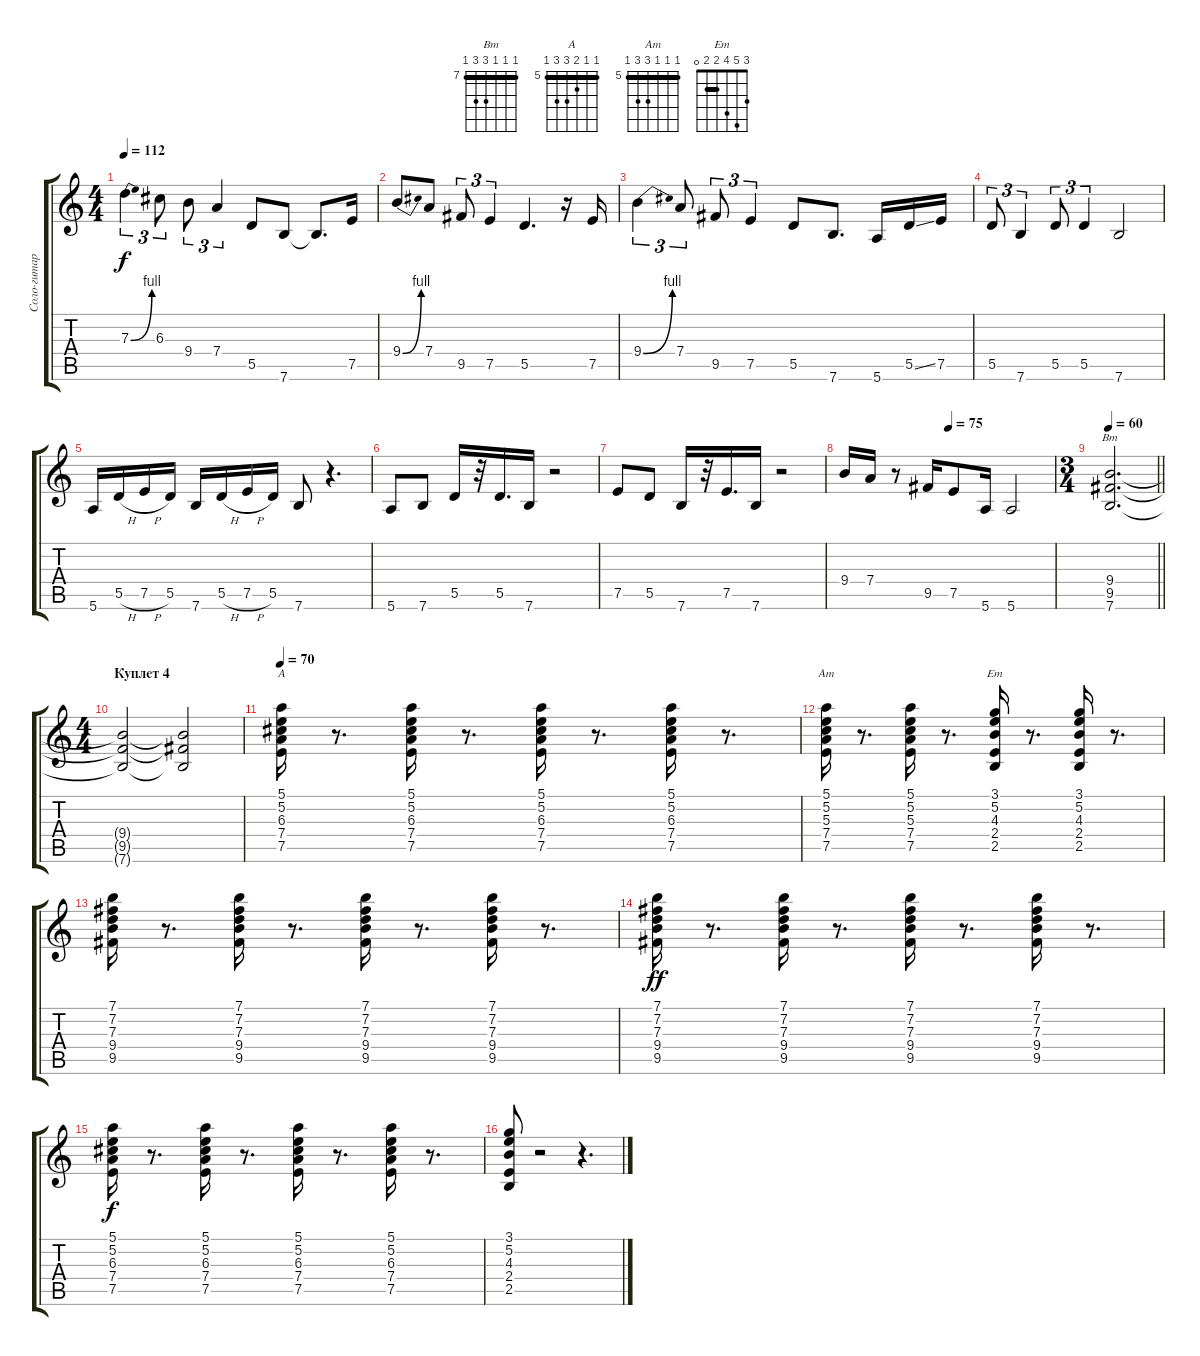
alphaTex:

\track ("Соло-гитара (А.Макаревич)" "Соло-гитар") {instrument distortionguitar}
\staff {score tabs}
\tuning (E4 B3 G3 D3 A2 E2) {hide}
\chord ("Bm" 7 7 7 9 9 7) {firstfret 7 barre 7}
\chord ("A" 5 5 6 7 7 5) {firstfret 5 barre 5}
\chord ("Am" 5 5 5 7 7 5) {firstfret 5 barre 5}
\chord ("Em" 3 5 4 2 2 0) {barre 2}
\ts (4 4)
\tempo 112
\clef g2
\ks c
7.3{be (bend 0 0 60 4)}.4{tu (3 2) dy f} 6.3.8{tu (3 2)} 9.4.8{tu (3 2)} 7.4.4{tu (3 2)} 5.5.8 7.6.8 7.6{t}.8{d} 7.5.16 |
9.4{be (bend 0 0 60 4)}.8 7.4.8 9.5.8{tu (3 2)} 7.5.4{tu (3 2)} 5.5.4{d} r.16 7.5.16 |
9.4{be (bend 0 0 60 4)}.4{tu (3 2)} 7.4.8{tu (3 2)} 9.5.8{tu (3 2)} 7.5.4{tu (3 2)} 5.5.8 7.6.8{d} 5.6.16 5.5{ss}.16 7.5.16 |
5.5.8{tu (3 2)} 7.6.4{tu (3 2)} 5.5.8{tu (3 2)} 5.5.4{tu (3 2)} 7.6.2 |
5.6.16 5.5{h}.16 7.5{h}.16 5.5.16 7.6.16 5.5{h}.16 7.5{h}.16 5.5.16 7.6.8 r.4{d} |
5.6.8 7.6.8 5.5.16 r.32 5.5.16{d} 7.6.16 r.2 |
7.5.8 5.5.8 7.6.16 r.32 7.5.16{d} 7.6.16 r.2 |
\tempo (75 0.5)
9.4.16 7.4.16 r.8 9.5.16 7.5.8 5.6.16 5.6.2 |
\ts (3 4)
\tempo 60
\barLineRight lightlight
(9.4 9.5 7.6).2{d ch "Bm" volume 6} |
\ts (4 4)
\section ("" "Куплет 4")
(9.4{t} 9.5{t} 7.6{t}).2 (9.4{t} 9.5{t} 7.6{t}).2 |
\tempo 70
(5.1 5.2 6.3 7.4 7.5).16{ch "A" volume 15} r.8{d} (5.1 5.2 6.3 7.4 7.5).16 r.8{d} (5.1 5.2 6.3 7.4 7.5).16 r.8{d} (5.1 5.2 6.3 7.4 7.5).16 r.8{d} |
(5.1 5.2 5.3 7.4 7.5).16{ch "Am"} r.8{d} (5.1 5.2 5.3 7.4 7.5).16 r.8{d} (3.1 5.2 4.3 2.4 2.5).16{ch "Em"} r.8{d} (3.1 5.2 4.3 2.4 2.5).16 r.8{d} |
(7.1 7.2 7.3 9.4 9.5).16 r.8{d} (7.1 7.2 7.3 9.4 9.5).16 r.8{d} (7.1 7.2 7.3 9.4 9.5).16 r.8{d} (7.1 7.2 7.3 9.4 9.5).16 r.8{d} |
(7.1 7.2 7.3 9.4 9.5).16{dy ff} r.8{d} (7.1 7.2 7.3 9.4 9.5).16 r.8{d} (7.1 7.2 7.3 9.4 9.5).16 r.8{d} (7.1 7.2 7.3 9.4 9.5).16 r.8{d} |
(5.1 5.2 6.3 7.4 7.5).16{dy f} r.8{d} (5.1 5.2 6.3 7.4 7.5).16 r.8{d} (5.1 5.2 6.3 7.4 7.5).16 r.8{d} (5.1 5.2 6.3 7.4 7.5).16 r.8{d} |
(3.1 5.2 4.3 2.4 2.5).8 r.2 r.4{d}
